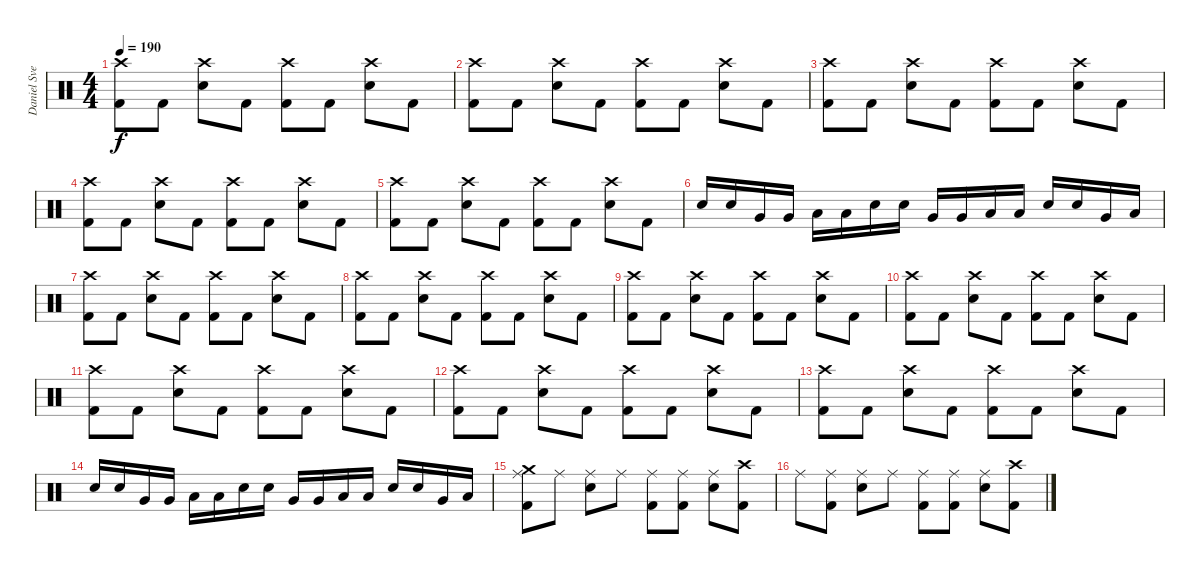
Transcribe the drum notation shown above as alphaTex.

\track ("Daniel Svensson" "Daniel Sve") {instrument percussion}
\staff {score}
\articulation defaults
\ts (4 4)
\tempo 190
\clef neutral
\ks c
("Crash high (hit)" "Kick (hit) 2").8{dy f} "Kick (hit) 2".8 ("Crash high (hit)" "Electric Snare (hit)").8 "Kick (hit) 2".8 ("Crash high (hit)" "Kick (hit) 2").8 "Kick (hit) 2".8 ("Crash high (hit)" "Electric Snare (hit)").8 "Kick (hit) 2".8 |
("Crash high (hit)" "Kick (hit) 2").8 "Kick (hit) 2".8 ("Crash high (hit)" "Electric Snare (hit)").8 "Kick (hit) 2".8 ("Crash high (hit)" "Kick (hit) 2").8 "Kick (hit) 2".8 ("Crash high (hit)" "Electric Snare (hit)").8 "Kick (hit) 2".8 |
("Crash high (hit)" "Kick (hit) 2").8 "Kick (hit) 2".8 ("Crash high (hit)" "Electric Snare (hit)").8 "Kick (hit) 2".8 ("Crash high (hit)" "Kick (hit) 2").8 "Kick (hit) 2".8 ("Crash high (hit)" "Electric Snare (hit)").8 "Kick (hit) 2".8 |
("Crash high (hit)" "Kick (hit) 2").8 "Kick (hit) 2".8 ("Crash high (hit)" "Electric Snare (hit)").8 "Kick (hit) 2".8 ("Crash high (hit)" "Kick (hit) 2").8 "Kick (hit) 2".8 ("Crash high (hit)" "Electric Snare (hit)").8 "Kick (hit) 2".8 |
("Crash high (hit)" "Kick (hit) 2").8 "Kick (hit) 2".8 ("Crash high (hit)" "Electric Snare (hit)").8 "Kick (hit) 2".8 ("Crash high (hit)" "Kick (hit) 2").8 "Kick (hit) 2".8 ("Crash high (hit)" "Electric Snare (hit)").8 "Kick (hit) 2".8 |
"Electric Snare (hit)".16 "Electric Snare (hit)".16 "Very Low Tom (hit)".16 "Very Low Tom (hit)".16 "Low Floor Tom (hit)".16 "Low Floor Tom (hit)".16 "Electric Snare (hit)".16 "Electric Snare (hit)".16 "Very Low Tom (hit)".16 "Very Low Tom (hit)".16 "Low Floor Tom (hit)".16 "Low Floor Tom (hit)".16 "Electric Snare (hit)".16 "Electric Snare (hit)".16 "Very Low Tom (hit)".16 "Low Floor Tom (hit)".16 |
("Crash high (hit)" "Kick (hit) 2").8 "Kick (hit) 2".8 ("Crash high (hit)" "Electric Snare (hit)").8 "Kick (hit) 2".8 ("Crash high (hit)" "Kick (hit) 2").8 "Kick (hit) 2".8 ("Crash high (hit)" "Electric Snare (hit)").8 "Kick (hit) 2".8 |
("Crash high (hit)" "Kick (hit) 2").8 "Kick (hit) 2".8 ("Crash high (hit)" "Electric Snare (hit)").8 "Kick (hit) 2".8 ("Crash high (hit)" "Kick (hit) 2").8 "Kick (hit) 2".8 ("Crash high (hit)" "Electric Snare (hit)").8 "Kick (hit) 2".8 |
("Crash high (hit)" "Kick (hit) 2").8 "Kick (hit) 2".8 ("Crash high (hit)" "Electric Snare (hit)").8 "Kick (hit) 2".8 ("Crash high (hit)" "Kick (hit) 2").8 "Kick (hit) 2".8 ("Crash high (hit)" "Electric Snare (hit)").8 "Kick (hit) 2".8 |
("Crash high (hit)" "Kick (hit) 2").8 "Kick (hit) 2".8 ("Crash high (hit)" "Electric Snare (hit)").8 "Kick (hit) 2".8 ("Crash high (hit)" "Kick (hit) 2").8 "Kick (hit) 2".8 ("Crash high (hit)" "Electric Snare (hit)").8 "Kick (hit) 2".8 |
("Crash high (hit)" "Kick (hit) 2").8 "Kick (hit) 2".8 ("Crash high (hit)" "Electric Snare (hit)").8 "Kick (hit) 2".8 ("Crash high (hit)" "Kick (hit) 2").8 "Kick (hit) 2".8 ("Crash high (hit)" "Electric Snare (hit)").8 "Kick (hit) 2".8 |
("Crash high (hit)" "Kick (hit) 2").8 "Kick (hit) 2".8 ("Crash high (hit)" "Electric Snare (hit)").8 "Kick (hit) 2".8 ("Crash high (hit)" "Kick (hit) 2").8 "Kick (hit) 2".8 ("Crash high (hit)" "Electric Snare (hit)").8 "Kick (hit) 2".8 |
("Crash high (hit)" "Kick (hit) 2").8 "Kick (hit) 2".8 ("Crash high (hit)" "Electric Snare (hit)").8 "Kick (hit) 2".8 ("Crash high (hit)" "Kick (hit) 2").8 "Kick (hit) 2".8 ("Crash high (hit)" "Electric Snare (hit)").8 "Kick (hit) 2".8 |
"Electric Snare (hit)".16 "Electric Snare (hit)".16 "Very Low Tom (hit)".16 "Very Low Tom (hit)".16 "Low Floor Tom (hit)".16 "Low Floor Tom (hit)".16 "Electric Snare (hit)".16 "Electric Snare (hit)".16 "Very Low Tom (hit)".16 "Very Low Tom (hit)".16 "Low Floor Tom (hit)".16 "Low Floor Tom (hit)".16 "Electric Snare (hit)".16 "Electric Snare (hit)".16 "Very Low Tom (hit)".16 "Low Floor Tom (hit)".16 |
("Ride (middle)" "Crash medium (hit)" "Kick (hit) 2").8 "Ride (middle)".8 ("Ride (middle)" "Electric Snare (hit)").8 "Ride (middle)".8 ("Ride (middle)" "Kick (hit) 2").8 ("Ride (middle)" "Kick (hit) 2").8 ("Ride (middle)" "Electric Snare (hit)").8 ("Crash high (hit)" "Kick (hit) 2").8 |
"Ride (middle)".8 ("Ride (middle)" "Kick (hit) 2").8 ("Ride (middle)" "Electric Snare (hit)").8 "Ride (middle)".8 ("Ride (middle)" "Kick (hit) 2").8 ("Ride (middle)" "Kick (hit) 2").8 ("Ride (middle)" "Electric Snare (hit)").8 ("Crash high (hit)" "Kick (hit) 2").8
